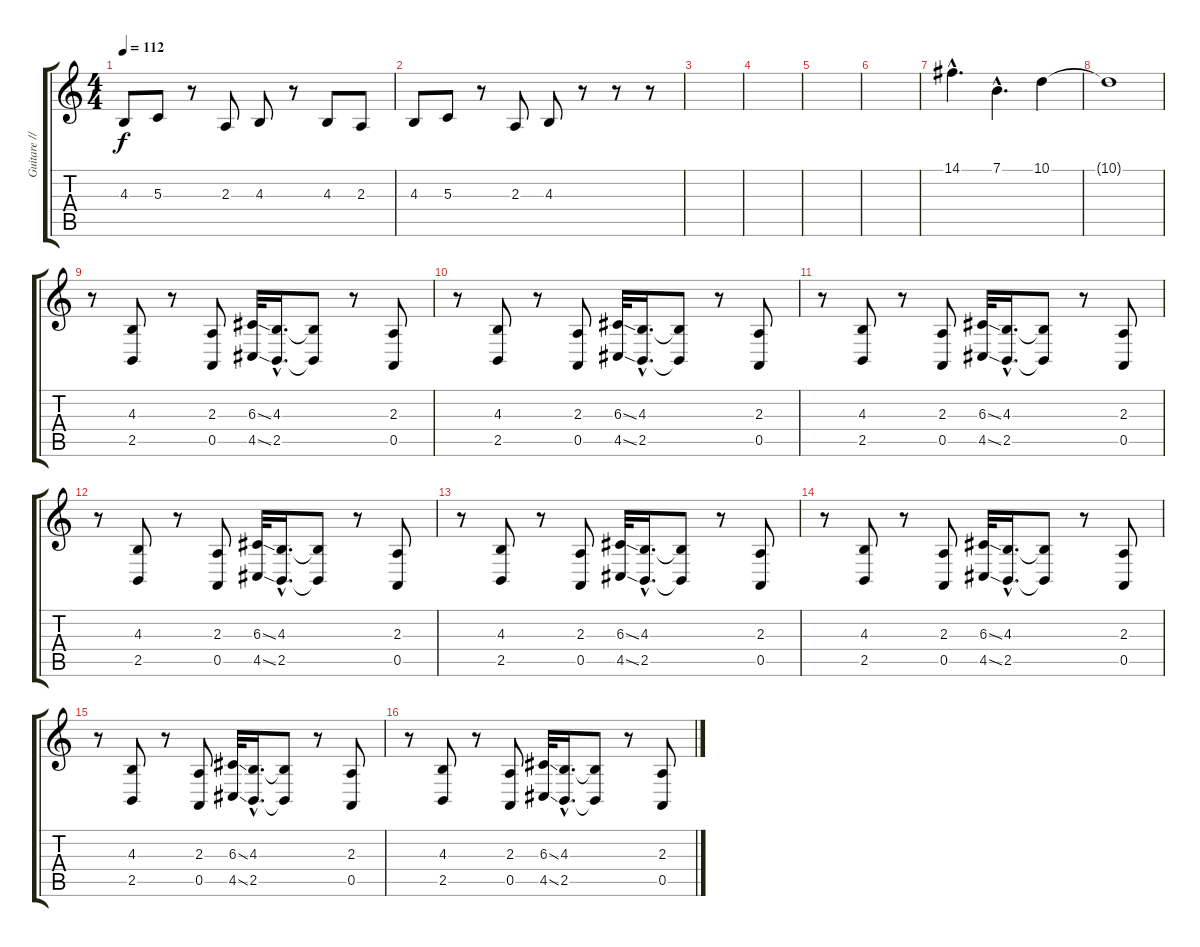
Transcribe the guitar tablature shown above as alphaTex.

\track ("Guitare // Aaron North" "Guitare //") {instrument lead2sawtooth}
\staff {score tabs}
\tuning (E4 B3 G3 D3 A2 E2) {hide}
\ts (4 4)
\tempo 112
\clef g2
\ks c
4.3.8{dy f} 5.3.8 r.8 2.3.8 4.3.8 r.8 4.3.8 2.3.8 |
4.3.8 5.3.8 r.8 2.3.8 4.3.8 r.8 r.8 r.8 |
|
|
|
|
14.1{hac}.4{d} 7.1{hac}.4{d} 10.1.4 |
10.1{t}.1 |
r.8 (4.3 2.5).8 r.8 (2.3 0.5).8 (6.3{ss} 4.5{ss}).32 (4.3{hac} 2.5{hac}).16{d} (4.3{t} 2.5{t}).8 r.8 (2.3 0.5).8 |
r.8 (4.3 2.5).8 r.8 (2.3 0.5).8 (6.3{ss} 4.5{ss}).32 (4.3{hac} 2.5{hac}).16{d} (4.3{t} 2.5{t}).8 r.8 (2.3 0.5).8 |
r.8 (4.3 2.5).8 r.8 (2.3 0.5).8 (6.3{ss} 4.5{ss}).32 (4.3{hac} 2.5{hac}).16{d} (4.3{t} 2.5{t}).8 r.8 (2.3 0.5).8 |
r.8 (4.3 2.5).8 r.8 (2.3 0.5).8 (6.3{ss} 4.5{ss}).32 (4.3{hac} 2.5{hac}).16{d} (4.3{t} 2.5{t}).8 r.8 (2.3 0.5).8 |
r.8 (4.3 2.5).8 r.8 (2.3 0.5).8 (6.3{ss} 4.5{ss}).32 (4.3{hac} 2.5{hac}).16{d} (4.3{t} 2.5{t}).8 r.8 (2.3 0.5).8 |
r.8 (4.3 2.5).8 r.8 (2.3 0.5).8 (6.3{ss} 4.5{ss}).32 (4.3{hac} 2.5{hac}).16{d} (4.3{t} 2.5{t}).8 r.8 (2.3 0.5).8 |
r.8 (4.3 2.5).8 r.8 (2.3 0.5).8 (6.3{ss} 4.5{ss}).32 (4.3{hac} 2.5{hac}).16{d} (4.3{t} 2.5{t}).8 r.8 (2.3 0.5).8 |
r.8 (4.3 2.5).8 r.8 (2.3 0.5).8 (6.3{ss} 4.5{ss}).32 (4.3{hac} 2.5{hac}).16{d} (4.3{t} 2.5{t}).8 r.8 (2.3 0.5).8
